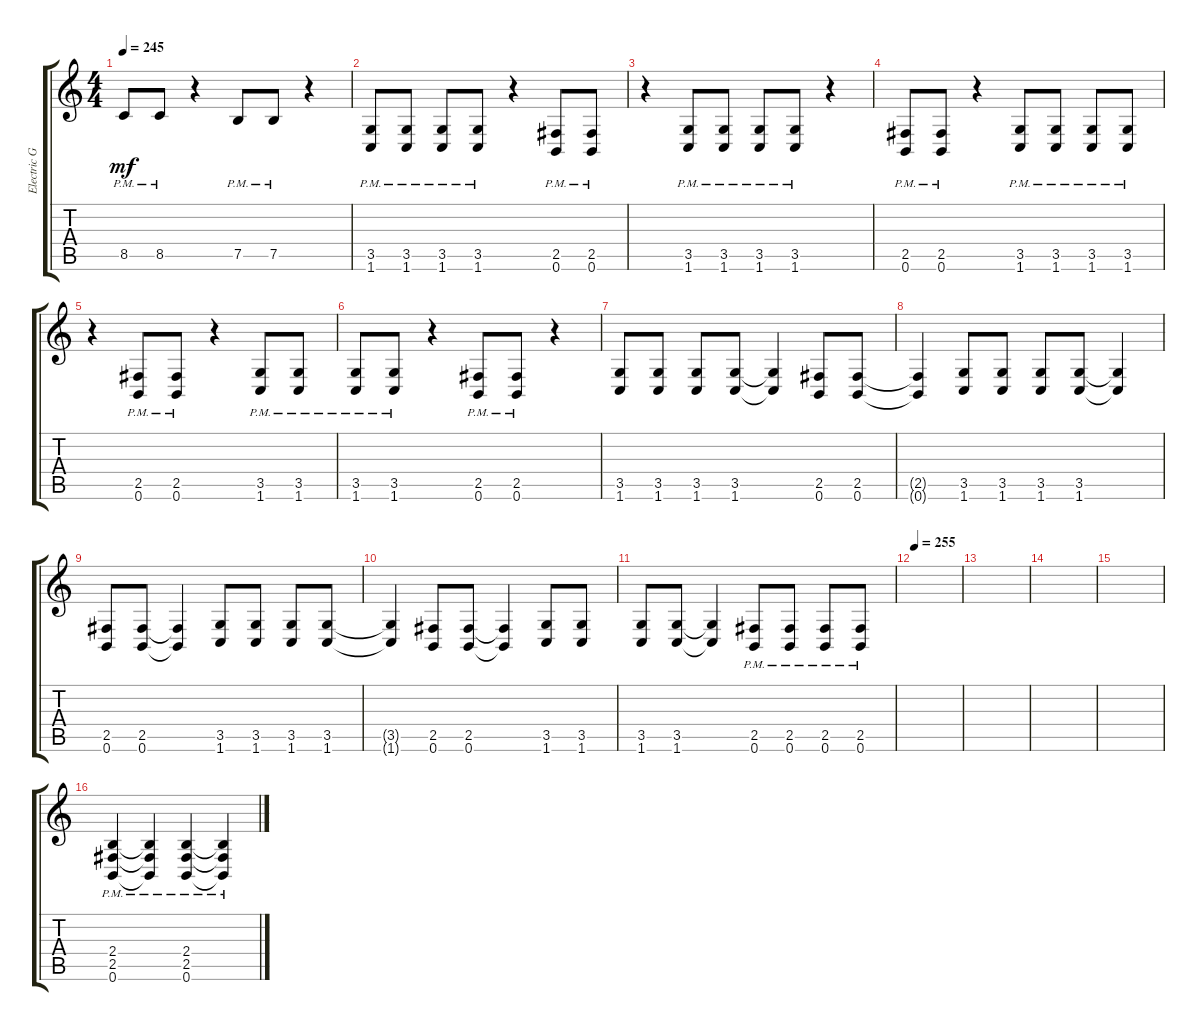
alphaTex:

\track ("Electric Guitar" "Electric G") {instrument distortionguitar}
\staff {score tabs}
\tuning (B3 Gb3 D3 A2 E2 B1) {hide}
\ts (4 4)
\tempo 245
\clef g2
\ks c
8.5{pm}.8{dy mf} 8.5{pm}.8 r.4 7.5{pm}.8 7.5{pm}.8 r.4 |
(3.5{pm} 1.6{pm}).8 (3.5{pm} 1.6{pm}).8 (3.5{pm} 1.6{pm}).8 (3.5{pm} 1.6{pm}).8 r.4 (2.5{pm} 0.6{pm}).8 (2.5{pm} 0.6{pm}).8 |
r.4 (3.5{pm} 1.6{pm}).8 (3.5{pm} 1.6{pm}).8 (3.5{pm} 1.6{pm}).8 (3.5{pm} 1.6{pm}).8 r.4 |
(2.5{pm} 0.6{pm}).8 (2.5{pm} 0.6{pm}).8 r.4 (3.5{pm} 1.6{pm}).8 (3.5{pm} 1.6{pm}).8 (3.5{pm} 1.6{pm}).8 (3.5{pm} 1.6{pm}).8 |
r.4 (2.5{pm} 0.6{pm}).8 (2.5{pm} 0.6{pm}).8 r.4 (3.5{pm} 1.6{pm}).8 (3.5{pm} 1.6{pm}).8 |
(3.5{pm} 1.6{pm}).8 (3.5{pm} 1.6{pm}).8 r.4 (2.5{pm} 0.6{pm}).8 (2.5{pm} 0.6{pm}).8 r.4 |
(3.5 1.6).8 (3.5 1.6).8 (3.5 1.6).8 (3.5 1.6).8 (3.5{t} 1.6{t}).4 (2.5 0.6).8 (2.5 0.6).8 |
(2.5{t} 0.6{t}).4 (3.5 1.6).8 (3.5 1.6).8 (3.5 1.6).8 (3.5 1.6).8 (3.5{t} 1.6{t}).4 |
(2.5 0.6).8 (2.5 0.6).8 (2.5{t} 0.6{t}).4 (3.5 1.6).8 (3.5 1.6).8 (3.5 1.6).8 (3.5 1.6).8 |
(3.5{t} 1.6{t}).4 (2.5 0.6).8 (2.5 0.6).8 (2.5{t} 0.6{t}).4 (3.5 1.6).8 (3.5 1.6).8 |
(3.5 1.6).8 (3.5 1.6).8 (3.5{t} 1.6{t}).4 (2.5{pm} 0.6{pm}).8 (2.5{pm} 0.6{pm}).8 (2.5{pm} 0.6{pm}).8 (2.5{pm} 0.6{pm}).8 |
\tempo 255
|
|
|
|
(2.4{pm} 2.5{pm} 0.6{pm}).4 (2.4{pm t} 2.5{pm t} 0.6{pm t}).4 (2.4{pm} 2.5{pm} 0.6{pm}).4 (2.4{pm t} 2.5{pm t} 0.6{pm t}).4
